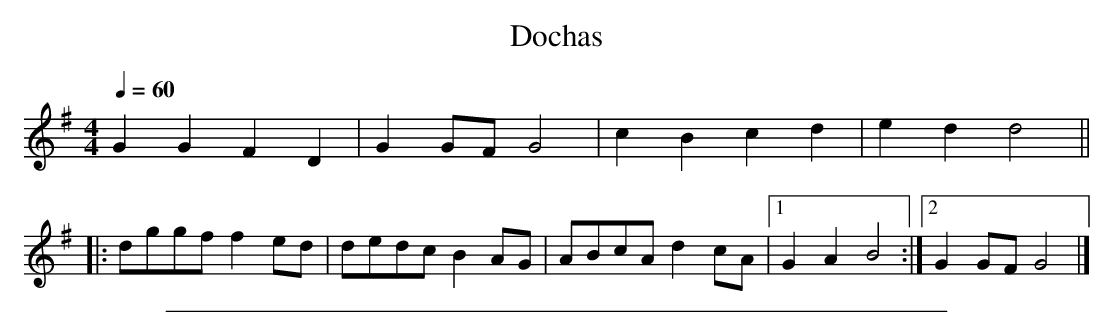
X:1
T: Dochas
M:4/4
L:1/8
Q:1/4=60
K:G
G2G2F2D2 | G2 GF G4 | c2B2c2d2 | e2d2d4 ||
|: dggf f2 ed | dedc B2 AG | ABcA d2 cA |1 G2A2B4 :|2 G2 GF G4 |]
